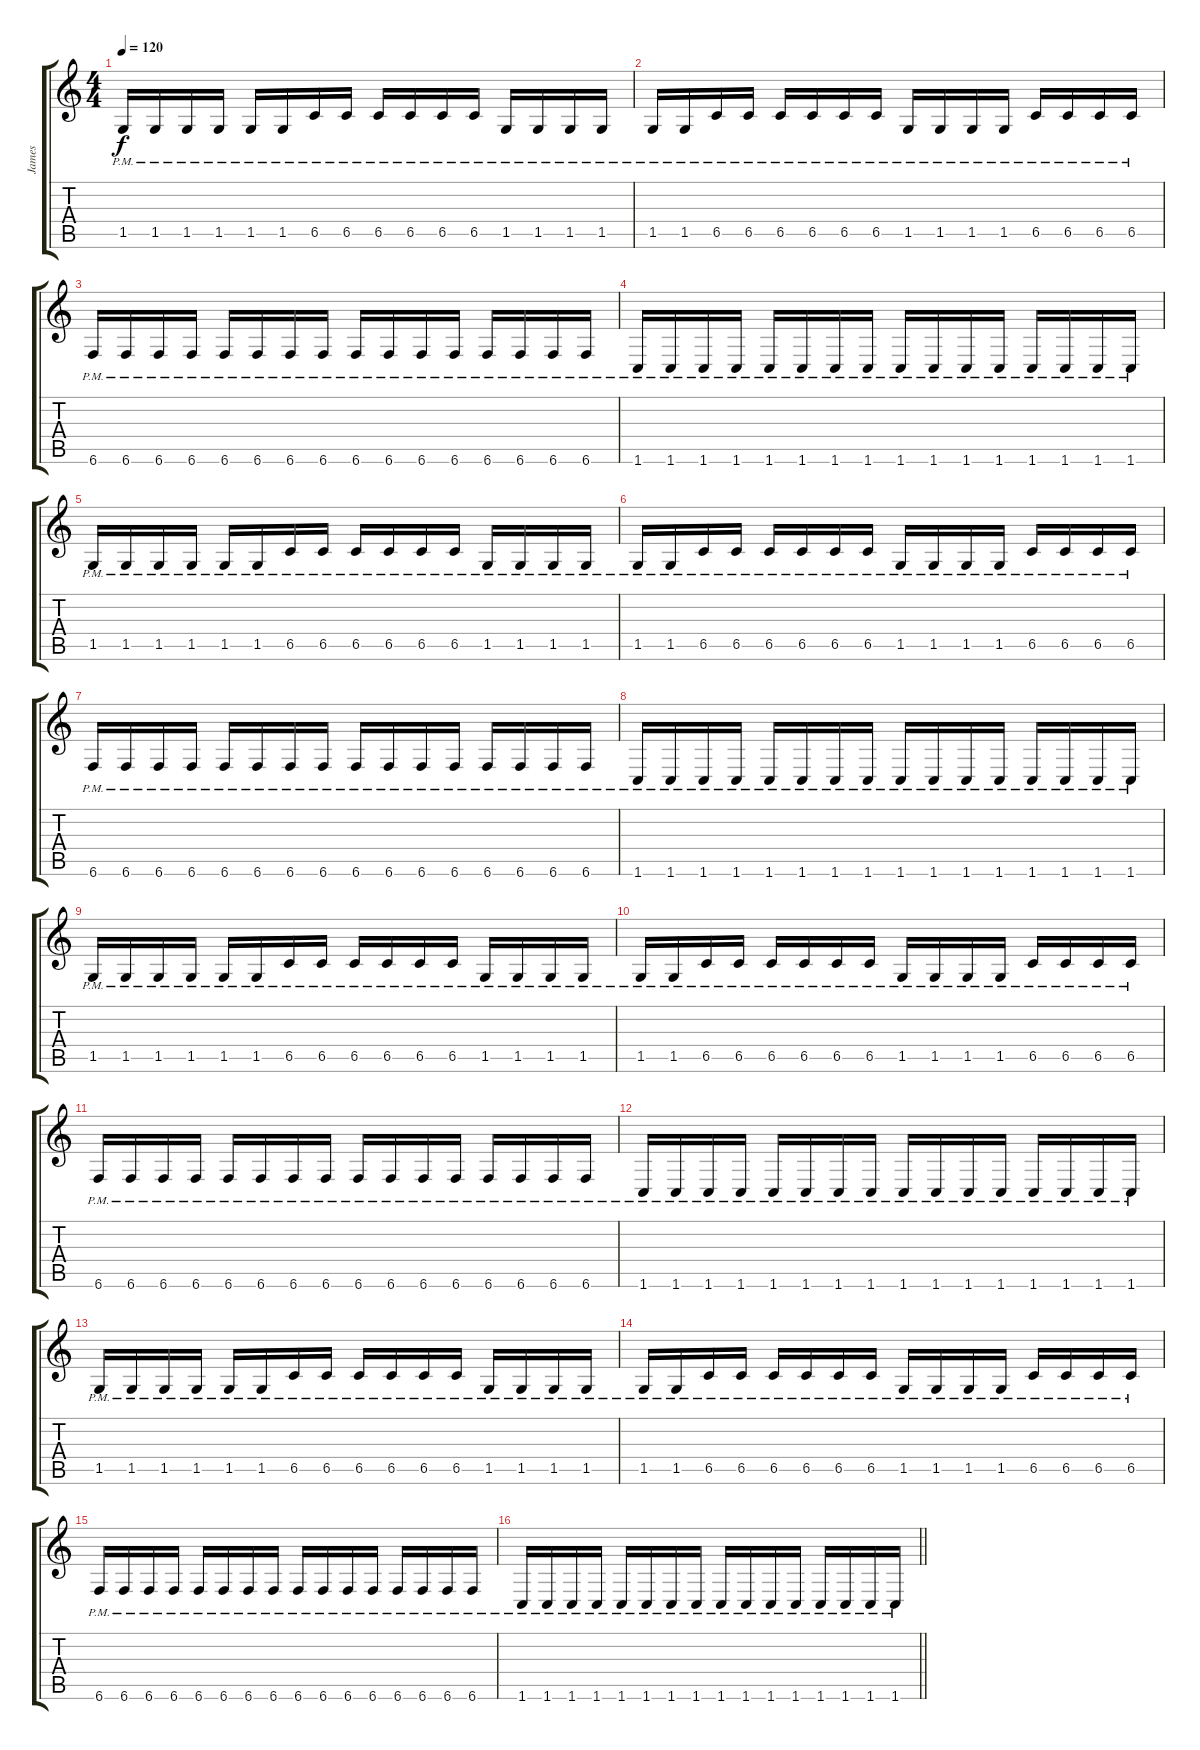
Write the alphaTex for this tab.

\track ("James" "James") {instrument distortionguitar}
\staff {score tabs}
\tuning (Db4 Ab3 E3 B2 Gb2 B1) {hide}
\ts (4 4)
\tempo 120
\clef g2
\ks c
1.5{pm}.16{dy f} 1.5{pm}.16 1.5{pm}.16 1.5{pm}.16 1.5{pm}.16 1.5{pm}.16 6.5{pm}.16 6.5{pm}.16 6.5{pm}.16 6.5{pm}.16 6.5{pm}.16 6.5{pm}.16 1.5{pm}.16 1.5{pm}.16 1.5{pm}.16 1.5{pm}.16 |
1.5{pm}.16 1.5{pm}.16 6.5{pm}.16 6.5{pm}.16 6.5{pm}.16 6.5{pm}.16 6.5{pm}.16 6.5{pm}.16 1.5{pm}.16 1.5{pm}.16 1.5{pm}.16 1.5{pm}.16 6.5{pm}.16 6.5{pm}.16 6.5{pm}.16 6.5{pm}.16 |
6.6{pm}.16 6.6{pm}.16 6.6{pm}.16 6.6{pm}.16 6.6{pm}.16 6.6{pm}.16 6.6{pm}.16 6.6{pm}.16 6.6{pm}.16 6.6{pm}.16 6.6{pm}.16 6.6{pm}.16 6.6{pm}.16 6.6{pm}.16 6.6{pm}.16 6.6{pm}.16 |
1.6{pm}.16 1.6{pm}.16 1.6{pm}.16 1.6{pm}.16 1.6{pm}.16 1.6{pm}.16 1.6{pm}.16 1.6{pm}.16 1.6{pm}.16 1.6{pm}.16 1.6{pm}.16 1.6{pm}.16 1.6{pm}.16 1.6{pm}.16 1.6{pm}.16 1.6{pm}.16 |
1.5{pm}.16 1.5{pm}.16 1.5{pm}.16 1.5{pm}.16 1.5{pm}.16 1.5{pm}.16 6.5{pm}.16 6.5{pm}.16 6.5{pm}.16 6.5{pm}.16 6.5{pm}.16 6.5{pm}.16 1.5{pm}.16 1.5{pm}.16 1.5{pm}.16 1.5{pm}.16 |
1.5{pm}.16 1.5{pm}.16 6.5{pm}.16 6.5{pm}.16 6.5{pm}.16 6.5{pm}.16 6.5{pm}.16 6.5{pm}.16 1.5{pm}.16 1.5{pm}.16 1.5{pm}.16 1.5{pm}.16 6.5{pm}.16 6.5{pm}.16 6.5{pm}.16 6.5{pm}.16 |
6.6{pm}.16 6.6{pm}.16 6.6{pm}.16 6.6{pm}.16 6.6{pm}.16 6.6{pm}.16 6.6{pm}.16 6.6{pm}.16 6.6{pm}.16 6.6{pm}.16 6.6{pm}.16 6.6{pm}.16 6.6{pm}.16 6.6{pm}.16 6.6{pm}.16 6.6{pm}.16 |
1.6{pm}.16 1.6{pm}.16 1.6{pm}.16 1.6{pm}.16 1.6{pm}.16 1.6{pm}.16 1.6{pm}.16 1.6{pm}.16 1.6{pm}.16 1.6{pm}.16 1.6{pm}.16 1.6{pm}.16 1.6{pm}.16 1.6{pm}.16 1.6{pm}.16 1.6{pm}.16 |
1.5{pm}.16 1.5{pm}.16 1.5{pm}.16 1.5{pm}.16 1.5{pm}.16 1.5{pm}.16 6.5{pm}.16 6.5{pm}.16 6.5{pm}.16 6.5{pm}.16 6.5{pm}.16 6.5{pm}.16 1.5{pm}.16 1.5{pm}.16 1.5{pm}.16 1.5{pm}.16 |
1.5{pm}.16 1.5{pm}.16 6.5{pm}.16 6.5{pm}.16 6.5{pm}.16 6.5{pm}.16 6.5{pm}.16 6.5{pm}.16 1.5{pm}.16 1.5{pm}.16 1.5{pm}.16 1.5{pm}.16 6.5{pm}.16 6.5{pm}.16 6.5{pm}.16 6.5{pm}.16 |
6.6{pm}.16 6.6{pm}.16 6.6{pm}.16 6.6{pm}.16 6.6{pm}.16 6.6{pm}.16 6.6{pm}.16 6.6{pm}.16 6.6{pm}.16 6.6{pm}.16 6.6{pm}.16 6.6{pm}.16 6.6{pm}.16 6.6{pm}.16 6.6{pm}.16 6.6{pm}.16 |
1.6{pm}.16 1.6{pm}.16 1.6{pm}.16 1.6{pm}.16 1.6{pm}.16 1.6{pm}.16 1.6{pm}.16 1.6{pm}.16 1.6{pm}.16 1.6{pm}.16 1.6{pm}.16 1.6{pm}.16 1.6{pm}.16 1.6{pm}.16 1.6{pm}.16 1.6{pm}.16 |
1.5{pm}.16 1.5{pm}.16 1.5{pm}.16 1.5{pm}.16 1.5{pm}.16 1.5{pm}.16 6.5{pm}.16 6.5{pm}.16 6.5{pm}.16 6.5{pm}.16 6.5{pm}.16 6.5{pm}.16 1.5{pm}.16 1.5{pm}.16 1.5{pm}.16 1.5{pm}.16 |
1.5{pm}.16 1.5{pm}.16 6.5{pm}.16 6.5{pm}.16 6.5{pm}.16 6.5{pm}.16 6.5{pm}.16 6.5{pm}.16 1.5{pm}.16 1.5{pm}.16 1.5{pm}.16 1.5{pm}.16 6.5{pm}.16 6.5{pm}.16 6.5{pm}.16 6.5{pm}.16 |
6.6{pm}.16 6.6{pm}.16 6.6{pm}.16 6.6{pm}.16 6.6{pm}.16 6.6{pm}.16 6.6{pm}.16 6.6{pm}.16 6.6{pm}.16 6.6{pm}.16 6.6{pm}.16 6.6{pm}.16 6.6{pm}.16 6.6{pm}.16 6.6{pm}.16 6.6{pm}.16 |
\barLineRight lightlight
1.6{pm}.16 1.6{pm}.16 1.6{pm}.16 1.6{pm}.16 1.6{pm}.16 1.6{pm}.16 1.6{pm}.16 1.6{pm}.16 1.6{pm}.16 1.6{pm}.16 1.6{pm}.16 1.6{pm}.16 1.6{pm}.16 1.6{pm}.16 1.6{pm}.16 1.6{pm}.16
